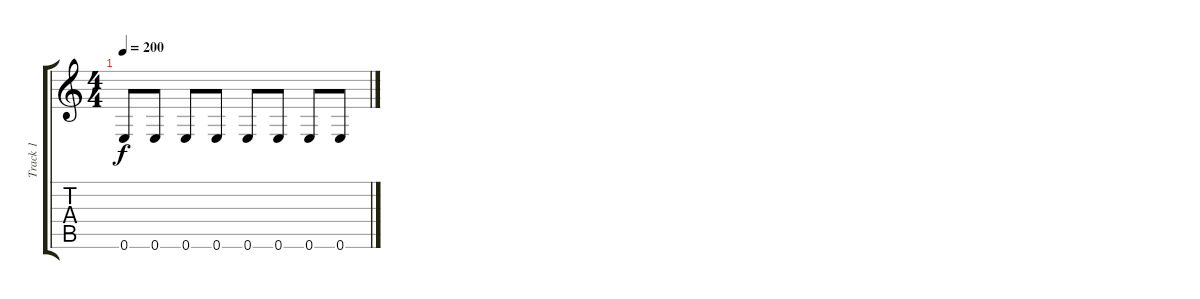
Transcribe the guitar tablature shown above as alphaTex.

\track ("Track 1" "Track 1") {instrument electricguitarmuted}
\staff {score tabs}
\tuning (E4 B3 G3 D3 A2 E2) {hide}
\ts (4 4)
\tempo 200
\clef g2
\ks c
0.6.8{dy f} 0.6.8 0.6.8 0.6.8 0.6.8 0.6.8 0.6.8 0.6.8
